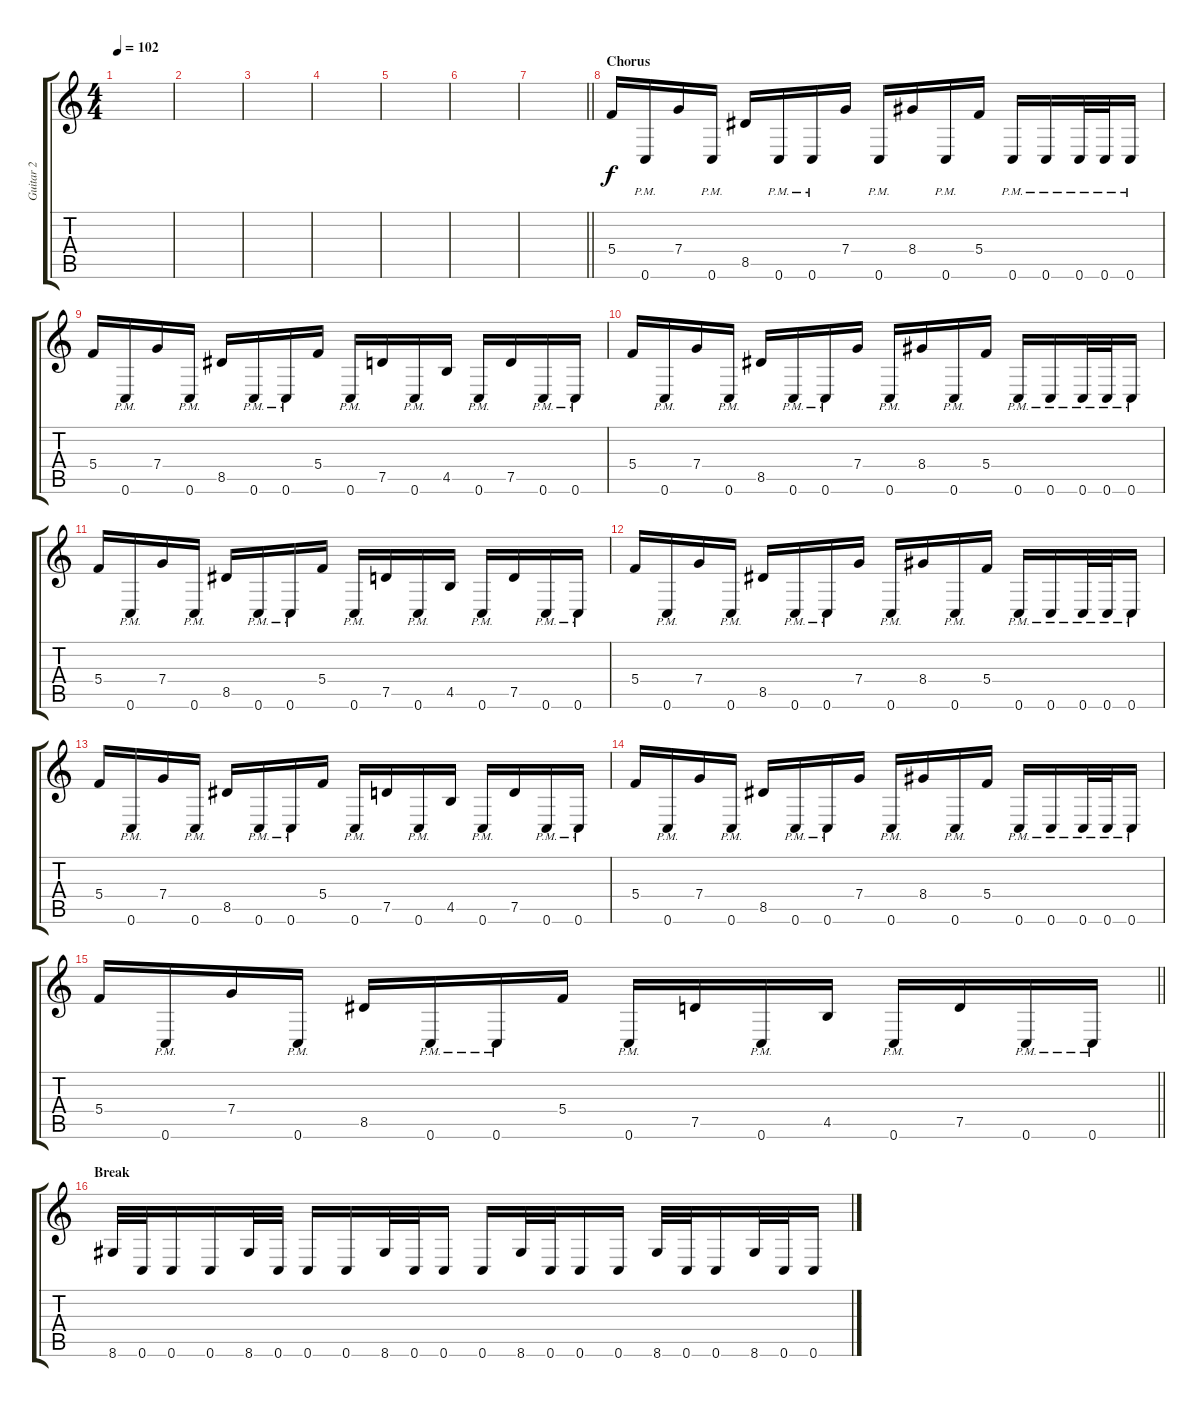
\track ("Guitar 2" "Guitar 2") {instrument distortionguitar}
\staff {score tabs}
\tuning (D4 A3 F3 C3 G2 C2) {hide}
\ts (4 4)
\tempo 102
\clef g2
\ks c
|
|
|
|
|
|
\barLineRight lightlight
|
\section ("" "Chorus")
5.4.16 0.6{pm}.16 7.4.16 0.6{pm}.16 8.5.16 0.6{pm}.16 0.6{pm}.16 7.4.16 0.6{pm}.16 8.4.16 0.6{pm}.16 5.4.16 0.6{pm}.16 0.6{pm}.16 0.6{pm}.32 0.6{pm}.32 0.6{pm}.16 |
5.4.16 0.6{pm}.16 7.4.16 0.6{pm}.16 8.5.16 0.6{pm}.16 0.6{pm}.16 5.4.16 0.6{pm}.16 7.5.16 0.6{pm}.16 4.5.16 0.6{pm}.16 7.5.16 0.6{pm}.16 0.6{pm}.16 |
5.4.16 0.6{pm}.16 7.4.16 0.6{pm}.16 8.5.16 0.6{pm}.16 0.6{pm}.16 7.4.16 0.6{pm}.16 8.4.16 0.6{pm}.16 5.4.16 0.6{pm}.16 0.6{pm}.16 0.6{pm}.32 0.6{pm}.32 0.6{pm}.16 |
5.4.16 0.6{pm}.16 7.4.16 0.6{pm}.16 8.5.16 0.6{pm}.16 0.6{pm}.16 5.4.16 0.6{pm}.16 7.5.16 0.6{pm}.16 4.5.16 0.6{pm}.16 7.5.16 0.6{pm}.16 0.6{pm}.16 |
5.4.16 0.6{pm}.16 7.4.16 0.6{pm}.16 8.5.16 0.6{pm}.16 0.6{pm}.16 7.4.16 0.6{pm}.16 8.4.16 0.6{pm}.16 5.4.16 0.6{pm}.16 0.6{pm}.16 0.6{pm}.32 0.6{pm}.32 0.6{pm}.16 |
5.4.16 0.6{pm}.16 7.4.16 0.6{pm}.16 8.5.16 0.6{pm}.16 0.6{pm}.16 5.4.16 0.6{pm}.16 7.5.16 0.6{pm}.16 4.5.16 0.6{pm}.16 7.5.16 0.6{pm}.16 0.6{pm}.16 |
5.4.16 0.6{pm}.16 7.4.16 0.6{pm}.16 8.5.16 0.6{pm}.16 0.6{pm}.16 7.4.16 0.6{pm}.16 8.4.16 0.6{pm}.16 5.4.16 0.6{pm}.16 0.6{pm}.16 0.6{pm}.32 0.6{pm}.32 0.6{pm}.16 |
\barLineRight lightlight
5.4.16 0.6{pm}.16 7.4.16 0.6{pm}.16 8.5.16 0.6{pm}.16 0.6{pm}.16 5.4.16 0.6{pm}.16 7.5.16 0.6{pm}.16 4.5.16 0.6{pm}.16 7.5.16 0.6{pm}.16 0.6{pm}.16 |
\section ("" "Break")
8.6.32{dy f} 0.6.32 0.6.16 0.6.16 8.6.32 0.6.32 0.6.16 0.6.16 8.6.32 0.6.32 0.6.16 0.6.16 8.6.32 0.6.32 0.6.16 0.6.16 8.6.32 0.6.32 0.6.16 8.6.32 0.6.32 0.6.16
